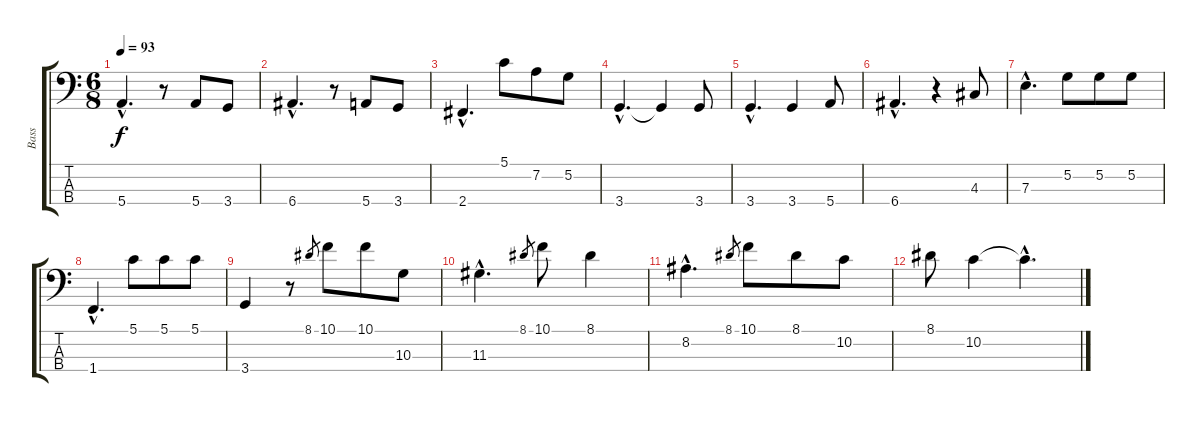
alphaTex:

\track ("Bass" "Bass") {instrument electricbassfinger}
\staff {score tabs}
\tuning (G2 D2 A1 E1) {hide}
\ts (6 8)
\tempo 93
\clef f4
\ks c
5.4{hac}.4{d dy f} r.8 5.4.8 3.4.8 |
6.4{hac}.4{d} r.8 5.4.8 3.4.8 |
2.4{hac}.4{d} 5.1.8 7.2.8 5.2.8 |
3.4{hac}.4{d} 3.4{t}.4 3.4.8 |
3.4{hac}.4{d} 3.4.4 5.4.8 |
6.4{hac}.4{d} r.4 4.3.8 |
7.3{hac}.4{d} 5.2.8 5.2.8 5.2.8 |
1.4{hac}.4{d} 5.1.8 5.1.8 5.1.8 |
3.4.4 r.8 8.1.8{gr} 10.1.8 10.1.8 10.3.8 |
11.3{hac}.4{d} 8.1.8{gr} 10.1.8 8.1.4 |
8.2{hac}.4{d} 8.1.8{gr} 10.1.8 8.1.8 10.2.8 |
8.1.8 10.2.4 10.2{hac t}.4{d}
